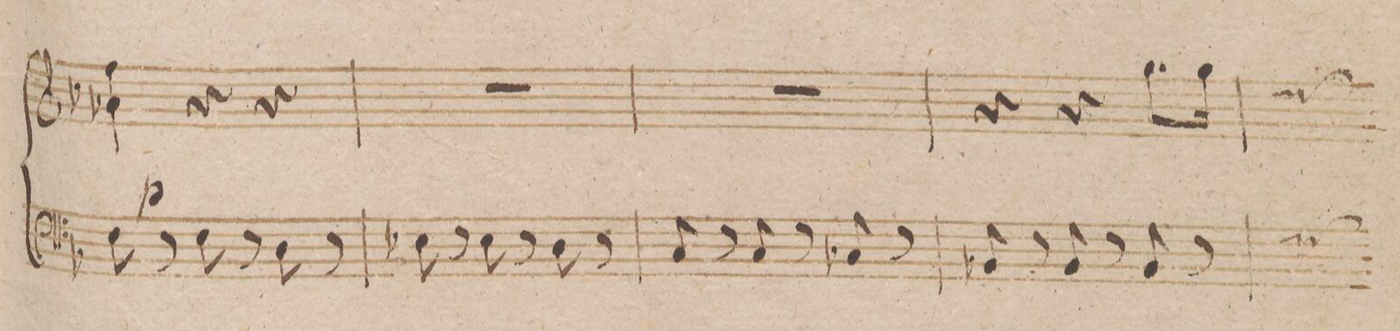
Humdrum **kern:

**kern
*I"Organo.
*clefF4
*k[b-]
*M3/4
8F\
8r
8F\
8r
8D\
8r
=43
8E-X\
8r
8E-\
8r
8D\
8r
=44
8C/
8r
8C/
8r
8C-X/
8r
=45
8BB-X/
8r
8BB-/
8r
8BB-/
8r
=46
*-
